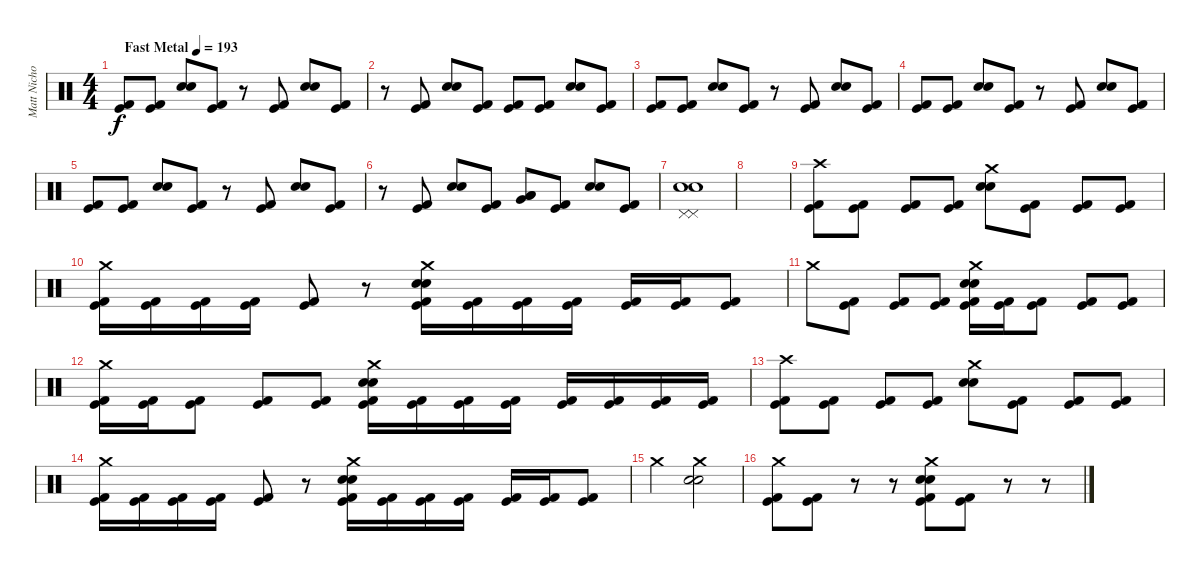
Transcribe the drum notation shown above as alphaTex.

\track ("Matt Nicholls" "Matt Nicho") {instrument percussion}
\staff {score}
\articulation defaults
\ts (4 4)
\tempo (193 "Fast Metal")
\clef neutral
\ks c
("Kick (hit)" "Kick (hit) 2").8{dy f} ("Kick (hit)" "Kick (hit) 2").8 ("Electric Snare (hit)" "Snare (hit) 2").8 ("Kick (hit)" "Kick (hit) 2").8 r.8 ("Kick (hit)" "Kick (hit) 2").8 ("Electric Snare (hit)" "Snare (hit) 2").8 ("Kick (hit)" "Kick (hit) 2").8 |
r.8 ("Kick (hit)" "Kick (hit) 2").8 ("Electric Snare (hit)" "Snare (hit) 2").8 ("Kick (hit)" "Kick (hit) 2").8 ("Kick (hit)" "Kick (hit) 2").8 ("Kick (hit)" "Kick (hit) 2").8 ("Electric Snare (hit)" "Snare (hit) 2").8 ("Kick (hit)" "Kick (hit) 2").8 |
("Kick (hit)" "Kick (hit) 2").8 ("Kick (hit)" "Kick (hit) 2").8 ("Electric Snare (hit)" "Snare (hit) 2").8 ("Kick (hit)" "Kick (hit) 2").8 r.8 ("Kick (hit)" "Kick (hit) 2").8 ("Electric Snare (hit)" "Snare (hit) 2").8 ("Kick (hit)" "Kick (hit) 2").8 |
("Kick (hit)" "Kick (hit) 2").8 ("Kick (hit)" "Kick (hit) 2").8 ("Electric Snare (hit)" "Snare (hit) 2").8 ("Kick (hit)" "Kick (hit) 2").8 r.8 ("Kick (hit)" "Kick (hit) 2").8 ("Electric Snare (hit)" "Snare (hit) 2").8 ("Kick (hit)" "Kick (hit) 2").8 |
("Kick (hit)" "Kick (hit) 2").8 ("Kick (hit)" "Kick (hit) 2").8 ("Electric Snare (hit)" "Snare (hit) 2").8 ("Kick (hit)" "Kick (hit) 2").8 r.8 ("Kick (hit)" "Kick (hit) 2").8 ("Electric Snare (hit)" "Snare (hit) 2").8 ("Kick (hit)" "Kick (hit) 2").8 |
r.8 ("Kick (hit)" "Kick (hit) 2").8 ("Electric Snare (hit)" "Snare (hit) 2").8 ("Kick (hit)" "Kick (hit) 2").8 ("Low Tom (hit)" "Very Low Tom (hit)" "Low Floor Tom (hit)").8 ("Kick (hit)" "Kick (hit) 2").8 ("Electric Snare (hit)" "Snare (hit) 2").8 ("Kick (hit)" "Kick (hit) 2").8 |
("Pedal Hi-Hat (hit)" "Pedal Hi-Hat (hit)" "Electric Snare (hit)" "Snare (hit) 2").1 |
|
("Crash high (hit)" "Kick (hit)" "Kick (hit) 2").8 ("Kick (hit)" "Kick (hit) 2").8 ("Kick (hit)" "Kick (hit) 2").8 ("Kick (hit)" "Kick (hit) 2").8 ("Crash medium (hit)" "Electric Snare (hit)" "Snare (hit) 2").8 ("Kick (hit)" "Kick (hit) 2").8 ("Kick (hit)" "Kick (hit) 2").8 ("Kick (hit)" "Kick (hit) 2").8 |
("Crash medium (hit)" "Kick (hit)" "Kick (hit) 2").16 ("Kick (hit)" "Kick (hit) 2").16 ("Kick (hit)" "Kick (hit) 2").16 ("Kick (hit)" "Kick (hit) 2").16 ("Kick (hit)" "Kick (hit) 2").8 r.8 ("Crash medium (hit)" "Electric Snare (hit)" "Snare (hit) 2" "Kick (hit)" "Kick (hit) 2").16 ("Kick (hit)" "Kick (hit) 2").16 ("Kick (hit)" "Kick (hit) 2").16 ("Kick (hit)" "Kick (hit) 2").16 ("Kick (hit)" "Kick (hit) 2").16 ("Kick (hit)" "Kick (hit) 2").16 ("Kick (hit)" "Kick (hit) 2").8 |
"Crash medium (hit)".8 ("Kick (hit)" "Kick (hit) 2").8 ("Kick (hit)" "Kick (hit) 2").8 ("Kick (hit)" "Kick (hit) 2").8 ("Crash medium (hit)" "Electric Snare (hit)" "Snare (hit) 2" "Kick (hit)" "Kick (hit) 2").16 ("Kick (hit)" "Kick (hit) 2").16 ("Kick (hit)" "Kick (hit) 2").8 ("Kick (hit)" "Kick (hit) 2").8 ("Kick (hit)" "Kick (hit) 2").8 |
("Crash medium (hit)" "Kick (hit)" "Kick (hit) 2").16 ("Kick (hit)" "Kick (hit) 2").16 ("Kick (hit)" "Kick (hit) 2").8 ("Kick (hit)" "Kick (hit) 2").8 ("Kick (hit)" "Kick (hit) 2").8 ("Crash medium (hit)" "Electric Snare (hit)" "Snare (hit) 2" "Kick (hit)" "Kick (hit) 2").16 ("Kick (hit)" "Kick (hit) 2").16 ("Kick (hit)" "Kick (hit) 2").16 ("Kick (hit)" "Kick (hit) 2").16 ("Kick (hit)" "Kick (hit) 2").16 ("Kick (hit)" "Kick (hit) 2").16 ("Kick (hit)" "Kick (hit) 2").16 ("Kick (hit)" "Kick (hit) 2").16 |
("Crash high (hit)" "Kick (hit)" "Kick (hit) 2").8 ("Kick (hit)" "Kick (hit) 2").8 ("Kick (hit)" "Kick (hit) 2").8 ("Kick (hit)" "Kick (hit) 2").8 ("Crash medium (hit)" "Electric Snare (hit)" "Snare (hit) 2").8 ("Kick (hit)" "Kick (hit) 2").8 ("Kick (hit)" "Kick (hit) 2").8 ("Kick (hit)" "Kick (hit) 2").8 |
("Crash medium (hit)" "Kick (hit)" "Kick (hit) 2").16 ("Kick (hit)" "Kick (hit) 2").16 ("Kick (hit)" "Kick (hit) 2").16 ("Kick (hit)" "Kick (hit) 2").16 ("Kick (hit)" "Kick (hit) 2").8 r.8 ("Crash medium (hit)" "Electric Snare (hit)" "Snare (hit) 2" "Kick (hit)" "Kick (hit) 2").16 ("Kick (hit)" "Kick (hit) 2").16 ("Kick (hit)" "Kick (hit) 2").16 ("Kick (hit)" "Kick (hit) 2").16 ("Kick (hit)" "Kick (hit) 2").16 ("Kick (hit)" "Kick (hit) 2").16 ("Kick (hit)" "Kick (hit) 2").8 |
"Crash medium (hit)".2 ("Crash medium (hit)" "Electric Snare (hit)" "Snare (hit) 2").2 |
("Crash medium (hit)" "Kick (hit)" "Kick (hit) 2").8 ("Kick (hit)" "Kick (hit) 2").8 r.8 r.8 ("Crash medium (hit)" "Electric Snare (hit)" "Snare (hit) 2" "Kick (hit)" "Kick (hit) 2").8 ("Kick (hit)" "Kick (hit) 2").8 r.8{volume 0} r.8
